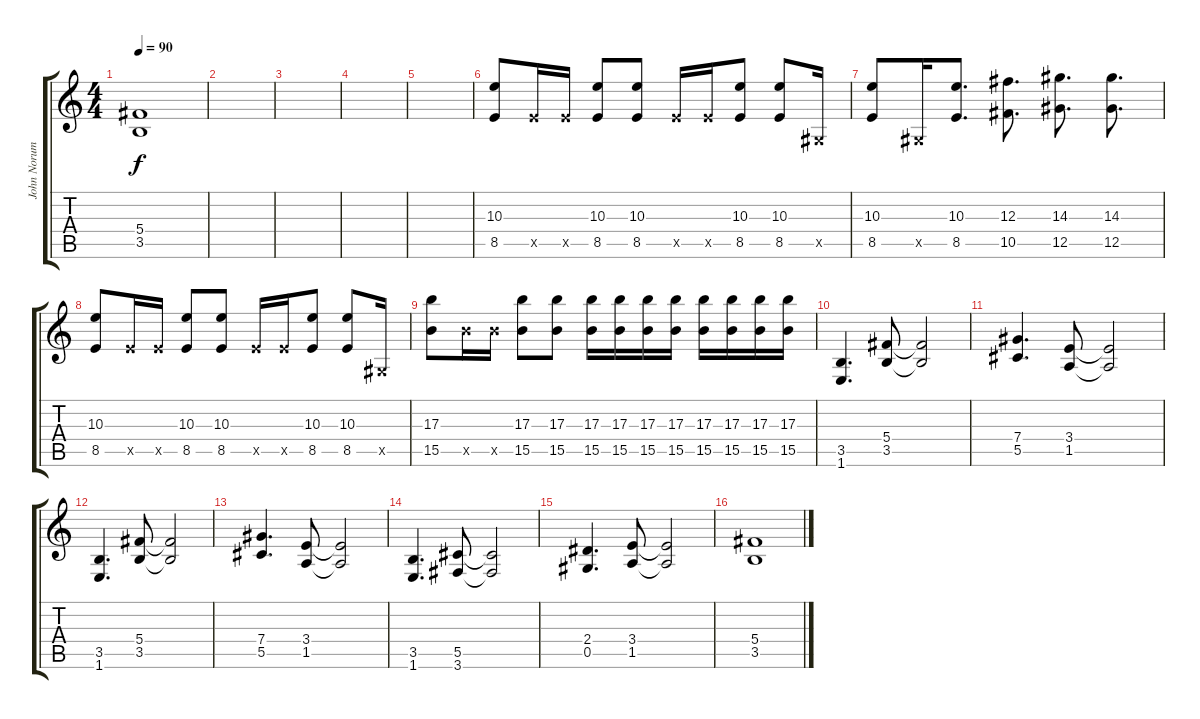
\track ("John Norum" "John Norum") {instrument distortionguitar}
\staff {score tabs}
\tuning (Eb4 Bb3 Gb3 Db3 Ab2 Eb2) {hide}
\ts (4 4)
\tempo 90
\clef g2
\ks c
(5.4 3.5).1{dy f} |
|
|
|
|
(10.3 8.5).8 8.5{x}.16 8.5{x}.16 (10.3 8.5).8 (10.3 8.5).8 8.5{x}.16 8.5{x}.16 (10.3 8.5).8 (10.3 8.5).8 0.5{x}.16 |
(10.3 8.5).8 0.5{x}.16 (10.3 8.5).8{d} (12.3 10.5).8{d} (14.3 12.5).8{d} (14.3 12.5).8{d} |
(10.3 8.5).8 8.5{x}.16 8.5{x}.16 (10.3 8.5).8 (10.3 8.5).8 8.5{x}.16 8.5{x}.16 (10.3 8.5).8 (10.3 8.5).8 0.5{x}.16 |
(17.3 15.5).8 15.5{x}.16 15.5{x}.16 (17.3 15.5).8 (17.3 15.5).8 (17.3 15.5).16 (17.3 15.5).16 (17.3 15.5).16 (17.3 15.5).16 (17.3 15.5).16 (17.3 15.5).16 (17.3 15.5).16 (17.3 15.5).16 |
(3.5 1.6).4{d} (5.4 3.5).8 (5.4{t} 3.5{t}).2 |
(7.4 5.5).4{d} (3.4 1.5).8 (3.4{t} 1.5{t}).2 |
(3.5 1.6).4{d} (5.4 3.5).8 (5.4{t} 3.5{t}).2 |
(7.4 5.5).4{d} (3.4 1.5).8 (3.4{t} 1.5{t}).2 |
(3.5 1.6).4{d} (5.5 3.6).8 (5.5{t} 3.6{t}).2 |
(2.4 0.5).4{d} (3.4 1.5).8 (3.4{t} 1.5{t}).2 |
(5.4 3.5).1
